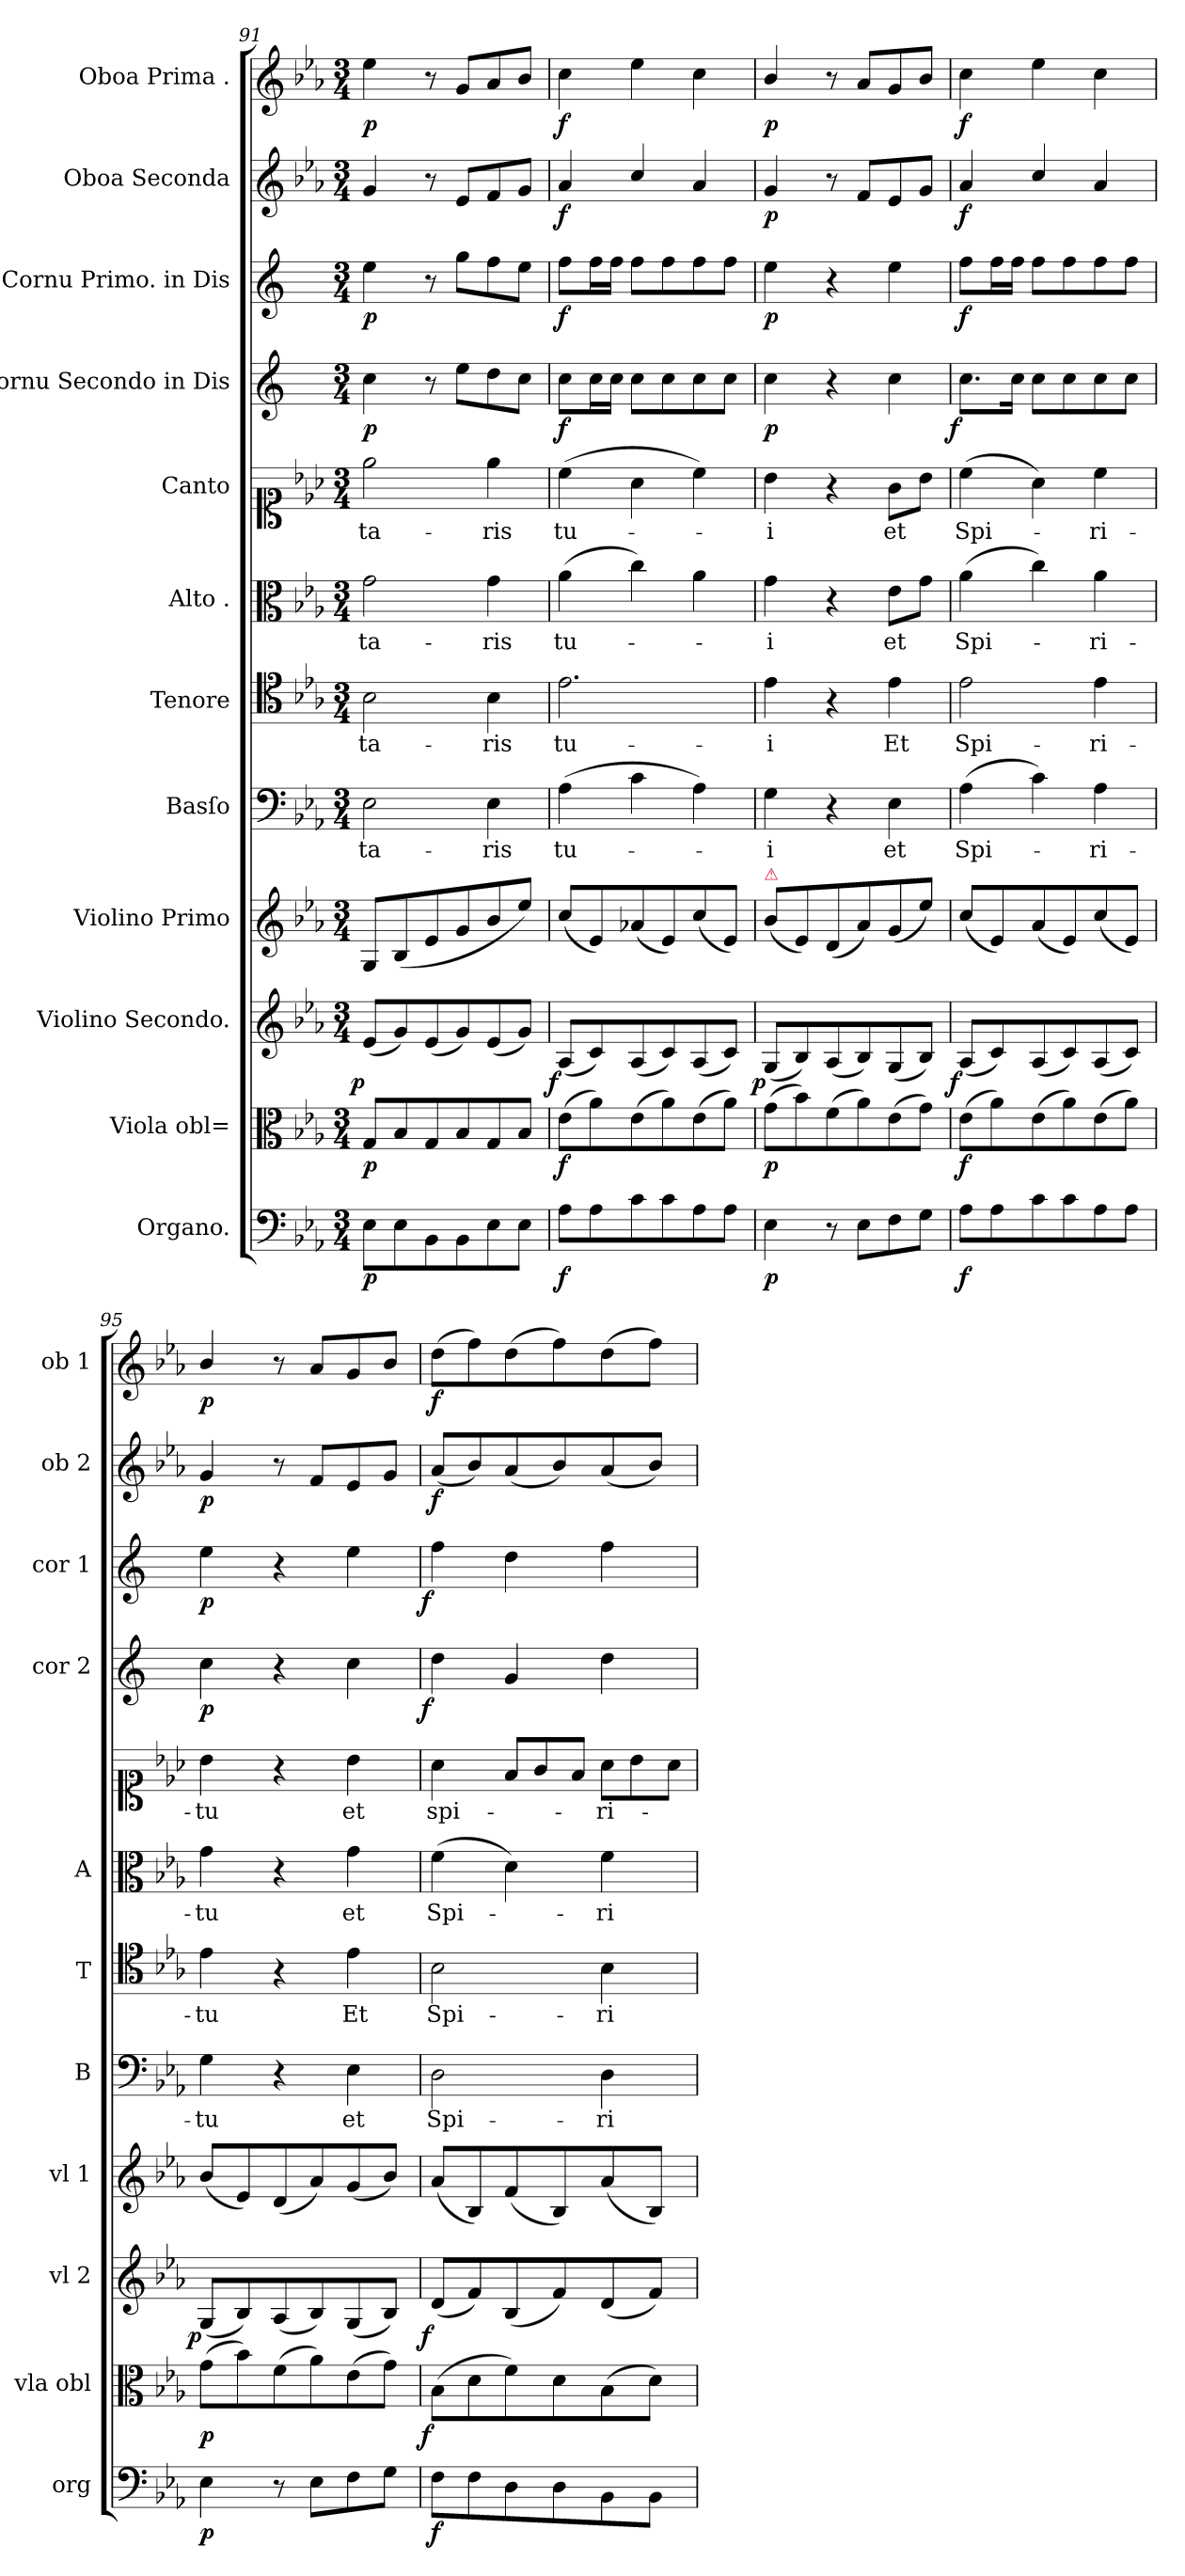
**kern	**dynam	**kern	**dynam	**kern	**dynam	**kern	**dynam	**kern	**text	**kern	**text	**kern	**text	**kern	**text	**kern	**dynam	**kern	**dynam	**kern	**dynam	**kern	**dynam
*part12	*part12	*part11	*part11	*part10	*part10	*part9	*part9	*part8	*part8	*part7	*part7	*part6	*part6	*part5	*part5	*part4	*part4	*part3	*part3	*part2	*part2	*part1	*part1
*staff12	*staff12	*staff11	*staff11	*staff10	*staff10	*staff9	*staff9	*staff8	*staff8	*staff7	*staff7	*staff6	*staff6	*staff5	*staff5	*staff4	*staff4	*staff3	*staff3	*staff2	*staff2	*staff1	*staff1
*I"Organo.	*	*I"Viola obl=	*	*I"Violino Secondo.	*	*I"Violino Primo	*	*I"Basſo	*	*I"Tenore	*	*I"Alto .	*	*I"Canto	*	*I"Cornu Secondo in Dis	*	*I"Cornu Primo. in Dis	*	*I"Oboa Seconda	*	*I"Oboa Prima .	*
*I'org	*	*I'vla obl	*	*I'vl 2	*	*I'vl 1	*	*I'B	*	*I'T	*	*I'A	*	*	*	*I'cor 2	*	*I'cor 1	*	*I'ob 2	*	*I'ob 1	*
*clefF4	*	*clefC3	*	*clefG2	*	*clefG2	*	*clefF4	*	*clefC4	*	*clefC3	*	*clefC1	*	*clefG2	*	*clefG2	*	*clefG2	*	*clefG2	*
*	*	*	*	*	*	*	*	*	*	*	*	*	*	*	*	*ITrd5c9	*	*ITrd5c9	*	*	*	*	*
*k[b-e-a-]	*	*k[b-e-a-]	*	*k[b-e-a-]	*	*k[b-e-a-]	*	*k[b-e-a-]	*	*k[b-e-a-]	*	*k[b-e-a-]	*	*k[b-e-a-]	*	*k[b-e-a-]	*	*k[b-e-a-]	*	*k[b-e-a-]	*	*k[b-e-a-]	*
*E-:	*	*E-:	*	*E-:	*	*E-:	*	*E-:	*	*E-:	*	*E-:	*	*E-:	*	*E-:	*	*E-:	*	*E-:	*	*E-:	*
*M3/4	*	*M3/4	*	*M3/4	*	*M3/4	*	*M3/4	*	*M3/4	*	*M3/4	*	*M3/4	*	*M3/4	*	*M3/4	*	*M3/4	*	*M3/4	*
=91	=91	=91	=91	=91	=91	=91	=91	=91	=91	=91	=91	=91	=91	=91	=91	=91	=91	=91	=91	=91	=91	=91	=91
!	!	!	!	!	!LO:DY:b:rj	!	!LO:DY:a	!	!	!	!	!	!	!	!	!	!	!	!	!	!	!	!
8E-\L	p	8G/L	p	(8e-/L	p	8G/L	p&colon;	2E-\	-ta-	2B-\	-ta-	2g\	-ta-	2ee-\	-ta-	4e-\	p	4g\	p	4g/	.	4ee-\	p
8E-\	.	8B-/	.	8g/)	.	(8B-/	.	.	.	.	.	.	.	.	.	.	.	.	.	.	.	.	.
8BB-\	.	8G/	.	(8e-/	.	8e-/	.	.	.	.	.	.	.	.	.	8r	.	8r	.	8r	.	8r	.
8BB-\	.	8B-/	.	8g/)	.	8g/	.	.	.	.	.	.	.	.	.	8g\L	.	8b-\L	.	8e-/L	.	8g/L	.
8E-\	.	8G/	.	(8e-/	.	8b-/	.	4E-\	-ris	4B-\	-ris	4g\	-ris	4ee-\	-ris	8f\	.	8a-\	.	8f/	.	8a-/	.
8E-\J	.	8B-/J	.	8g/J)	.	8ee-/J)	.	.	.	.	.	.	.	.	.	8e-\J	.	8g\J	.	8g/J	.	8b-/J	.
=92	=92	=92	=92	=92	=92	=92	=92	=92	=92	=92	=92	=92	=92	=92	=92	=92	=92	=92	=92	=92	=92	=92	=92
!	!	!	!	!	!LO:DY:b:rj	!	!LO:DY:a	!	!	!	!	!	!	!	!	!	!	!	!	!	!	!	!
8A-\L	f	(8e-\L	f	(8A-/L	f	(8cc/L	f&colon;	(4A-\	tu-	2.e-\	tu-	(4a-\	tu-	(4cc\	tu-	8e-\L	f	8a-\L	f	4a-/	f	4cc\	f
8A-\	.	8a-\)	.	8c/)	.	8e-/)	.	.	.	.	.	.	.	.	.	16e-\L	.	16a-\L	.	.	.	.	.
.	.	.	.	.	.	.	.	.	.	.	.	.	.	.	.	16e-\JJ	.	16a-\JJ	.	.	.	.	.
8c\	.	(8e-\	.	(8A-/	.	(8a-X/	.	4c\	.	.	.	4cc\)	.	4a-\	.	8e-\L	.	8a-\L	.	4cc/	.	4ee-\	.
8c\	.	8a-\)	.	8c/)	.	8e-/)	.	.	.	.	.	.	.	.	.	8e-\	.	8a-\	.	.	.	.	.
8A-\	.	(8e-\	.	(8A-/	.	(8cc/	.	4A-\)	.	.	.	4a-\	.	4cc\)	.	8e-\	.	8a-\	.	4a-/	.	4cc\	.
8A-\J	.	8a-\J)	.	8c/J)	.	8e-/J)	.	.	.	.	.	.	.	.	.	8e-\J	.	8a-\J	.	.	.	.	.
=93	=93	=93	=93	=93	=93	=93	=93	=93	=93	=93	=93	=93	=93	=93	=93	=93	=93	=93	=93	=93	=93	=93	=93
!	!	!	!	!	!	!LO:TX:a:color=crimson:t=⚠	!	!	!	!	!	!	!	!	!	!	!	!	!	!	!	!	!
!	!	!	!	!	!LO:DY:b:rj	!	!LO:DY:a	!	!	!	!	!	!	!	!	!	!	!	!	!	!	!	!
4E-\	p	(8g\L	p	(8G/L	p	(8b-/L	p&colon;	4G\	-i	4e-\	-i	4g\	-i	4b-\	-i	4e-\	p	4g\	p	4g/	p	4b-/	p
.	.	8b-\)	.	8B-/)	.	8e-/)	.	.	.	.	.	.	.	.	.	.	.	.	.	.	.	.	.
8r	.	(8f\	.	(8A-/	.	(8d/	.	4r	.	4r	.	4r	.	4r	.	4r	.	4r	.	8r	.	8r	.
8E-\L	.	8a-\)	.	8B-/)	.	8a-/)	.	.	.	.	.	.	.	.	.	.	.	.	.	8f/L	.	8a-/L	.
8F\	.	(8e-\	.	(8G/	.	(8g/	.	4E-\	et	4e-\	Et	8e-\L	et	8g\L	et	4e-\	.	4g\	.	8e-/	.	8g/	.
8G\J	.	8g\J)	.	8B-/J)	.	8ee-\J)	.	.	.	.	.	8g\J	.	8b-\J	.	.	.	.	.	8g/J	.	8b-/J	.
=94	=94	=94	=94	=94	=94	=94	=94	=94	=94	=94	=94	=94	=94	=94	=94	=94	=94	=94	=94	=94	=94	=94	=94
!	!	!	!	!	!LO:DY:b:rj	!	!LO:DY:a	!	!	!	!	!	!	!	!	!	!LO:DY:rj	!	!	!	!	!	!
8A-\L	f	(8e-\L	f	(8A-/L	f	(8cc/L	f&colon;	(4A-\	Spi-	2e-\	Spi-	(4a-\	Spi-	(4cc\	Spi-	8.e-\L	f	8a-\L	f	4a-/	f	4cc\	f
8A-\	.	8a-\)	.	8c/)	.	8e-/)	.	.	.	.	.	.	.	.	.	.	.	16a-\L	.	.	.	.	.
.	.	.	.	.	.	.	.	.	.	.	.	.	.	.	.	16e-\Jk	.	16a-\JJ	.	.	.	.	.
8c\	.	(8e-\	.	(8A-/	.	(8a-/	.	4c\)	.	.	.	4cc\)	.	4a-\)	.	8e-\L	.	8a-\L	.	4cc/	.	4ee-\	.
8c\	.	8a-\)	.	8c/)	.	8e-/)	.	.	.	.	.	.	.	.	.	8e-\	.	8a-\	.	.	.	.	.
8A-\	.	(8e-\	.	(8A-/	.	(8cc/	.	4A-\	-ri-	4e-\	-ri-	4a-\	-ri-	4cc\	-ri-	8e-\	.	8a-\	.	4a-/	.	4cc\	.
8A-\J	.	8a-\J)	.	8c/J)	.	8e-/J)	.	.	.	.	.	.	.	.	.	8e-\J	.	8a-\J	.	.	.	.	.
=95	=95	=95	=95	=95	=95	=95	=95	=95	=95	=95	=95	=95	=95	=95	=95	=95	=95	=95	=95	=95	=95	=95	=95
!	!	!	!	!	!LO:DY:b:rj	!	!LO:DY:a	!	!	!	!	!	!	!	!	!	!	!	!	!	!	!	!
4E-\	p	(8g\L	p	(8G/L	p	(8b-/L	p&colon;	4G\	-tu	4e-\	-tu	4g\	-tu	4b-\	-tu	4e-\	p	4g\	p	4g/	p	4b-/	p
.	.	8b-\)	.	8B-/)	.	8e-/)	.	.	.	.	.	.	.	.	.	.	.	.	.	.	.	.	.
8r	.	(8f\	.	(8A-/	.	(8d/	.	4r	.	4r	.	4r	.	4r	.	4r	.	4r	.	8r	.	8r	.
8E-\L	.	8a-\)	.	8B-/)	.	8a-/)	.	.	.	.	.	.	.	.	.	.	.	.	.	8f/L	.	8a-/L	.
!	!	!	!	!	!	!	!	!	!	!	!LO:LY:i	!	!	!	!	!	!	!	!	!	!	!	!
8F\	.	(8e-\	.	(8G/	.	(8g/	.	4E-\	et	4e-\	Et	4g\	et	4b-\	et	4e-\	.	4g\	.	8e-/	.	8g/	.
8G\J	.	8g\J)	.	8B-/J)	.	8b-/J)	.	.	.	.	.	.	.	.	.	.	.	.	.	8g/J	.	8b-/J	.
=96	=96	=96	=96	=96	=96	=96	=96	=96	=96	=96	=96	=96	=96	=96	=96	=96	=96	=96	=96	=96	=96	=96	=96
!	!	!	!LO:DY:rj	!	!LO:DY:b:rj	!	!LO:DY:a	!	!	!	!LO:LY:i	!	!	!	!	!	!LO:DY:rj	!	!LO:DY:rj	!	!	!	!
8F\L	f	(8B-\L	f	(8d/L	f	(8a-/L	f&colon;	2D\	Spi-	2B-\	Spi-	(4f\	Spi-	4a-\	spi-	4f\	f	4a-\	f	(8a-/L	f	(8dd\L	f
8F\	.	8d\	.	8f/)	.	8B-/)	.	.	.	.	.	.	.	.	.	.	.	.	.	8b-/)	.	8ff\)	.
*	*	*	*	*	*	*	*	*	*	*	*	*	*	*Xtuplet	*	*	*	*	*	*	*	*	*
8D\	.	8f\)	.	(8B-/	.	(8f/	.	.	.	.	.	4d\)	.	12f/L	.	4B-/	.	4f\	.	(8a-/	.	(8dd\	.
.	.	.	.	.	.	.	.	.	.	.	.	.	.	12g/	.	.	.	.	.	.	.	.	.
8D\	.	8d\	.	8f/)	.	8B-/)	.	.	.	.	.	.	.	.	.	.	.	.	.	8b-/)	.	8ff\)	.
.	.	.	.	.	.	.	.	.	.	.	.	.	.	12f/J	.	.	.	.	.	.	.	.	.
!	!	!	!	!	!	!	!	!	!	!	!LO:LY:i	!	!	!	!	!	!	!	!	!	!	!	!
8BB-\	.	(8B-\	.	(8d/	.	(8a-/	.	4D\	-ri-	4B-\	-ri-	4f\	-ri-	12a-\L	-ri-	4f\	.	4a-\	.	(8a-/	.	(8dd\	.
.	.	.	.	.	.	.	.	.	.	.	.	.	.	12b-\	.	.	.	.	.	.	.	.	.
8BB-\J	.	8d\J)	.	8f/J)	.	8B-/J)	.	.	.	.	.	.	.	.	.	.	.	.	.	8b-/J)	.	8ff\J)	.
.	.	.	.	.	.	.	.	.	.	.	.	.	.	12a-\J	.	.	.	.	.	.	.	.	.
=	=	=	=	=	=	=	=	=	=	=	=	=	=	=	=	=	=	=	=	=	=	=	=
*-	*-	*-	*-	*-	*-	*-	*-	*-	*-	*-	*-	*-	*-	*-	*-	*-	*-	*-	*-	*-	*-	*-	*-
